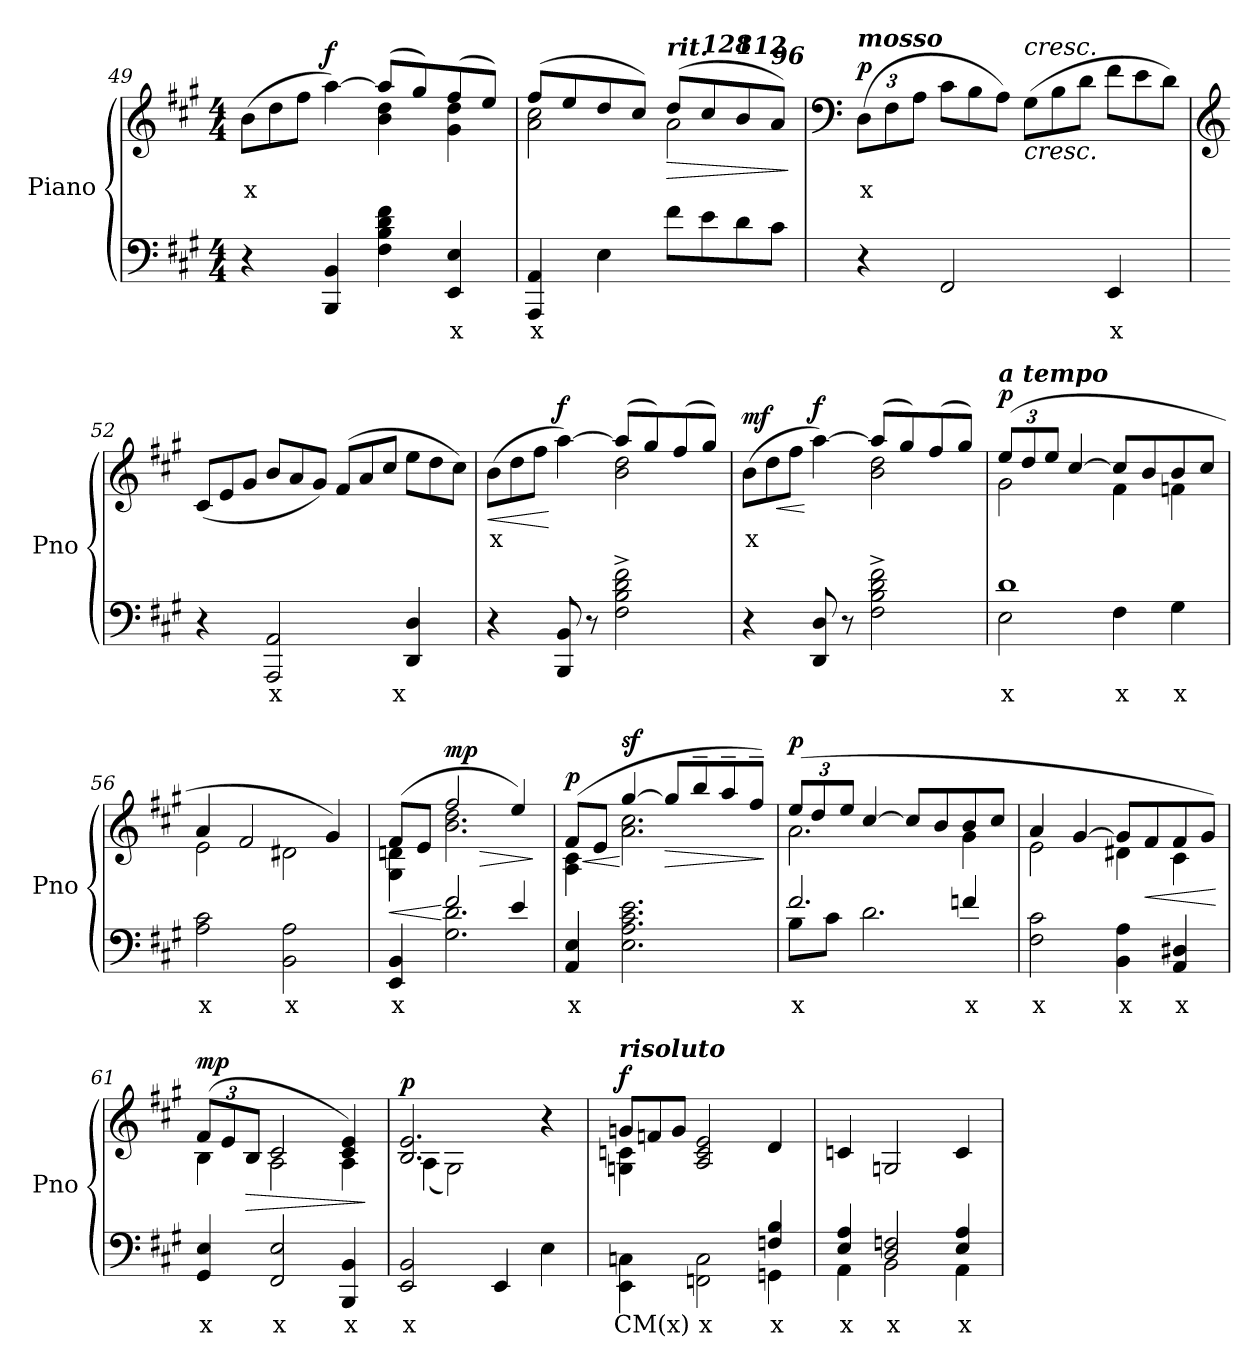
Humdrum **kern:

**kern	**text	**kern	**text	**dynam
*part1	*part1	*part1	*part1	*part1
*staff2	*staff2	*staff1	*staff1	*staff1/2
*I"Piano	*	*	*	*
*I'Pno	*	*	*	*
*clefF4	*	*clefG2	*	*
*k[f#c#g#]	*	*k[f#c#g#]	*	*
*M4/4	*	*M4/4	*	*
*	*	*Xtuplet	*	*
=49	=49	=49	=49	=49
!	!	!	!LO:LY:b	!
*	*	*^	*	*
4r	.	(>12b\L	2ryy	x	.
.	.	12dd\	.	.	.
.	.	12ff#\J	.	.	.
!	!	!	!	!	!LO:DY:b
4BBB/ 4BB/	.	[4aa\)	.	.	f
4F#\ 4B\ 4d\ 4f#\	.	(>8aa/L]	4b\ 4dd\	.	.
.	.	8gg#/)	.	.	.
!	!LO:LY:b	!	!	!	!
4EE/ 4E/	x	(>8ff#/	4g#\ 4dd\	.	.
.	.	8ee/J)	.	.	.
=50	=50	=50	=50	=50	=50
!	!LO:LY:b	!	!	!	!
4AAA/ 4AA/	x	(>8ff#/L	2a\ 2cc#\	.	.
.	.	8ee/	.	.	.
4E\	.	8dd/	.	.	.
.	.	8cc#/J)	.	.	.
!	!	!LO:TX:a:Bi:t=rit.	!	!	!
!	!	!	!	!	!LO:HP:b
8f#\L	.	(>8dd/L	2a\	.	>
!	!	!LO:TX:a:Bi:t=128	!	!	!
8e\	.	8cc#/	.	.	.
!	!	!LO:TX:a:Bi:t=112	!	!	!
8d\	.	8b/	.	.	.
!	!	!LO:TX:a:Bi:t=96	!	!	!
8c#\J	.	8a/J)	.	.	.
*	*	*v	*v	*	*
.	.	.	.	]
!!LO:LB:g=z
=51	=51	=51	=51	=51
*	*	*clefF4	*	*
*	*	*tuplet	*	*
*	*	*Xbrackettup	*	*
!	!	!LO:TX:a:Bi:t=mosso	!	!
!	!	!	!LO:LY:b	!LO:DY:b
4r	.	(>12D\L	x	p
.	.	12F#\	.	.
.	.	12A\J	.	.
*	*	*Xtuplet	*	*
2FF#/	.	12c#\L	.	.
.	.	12B\	.	.
.	.	12A\J)	.	.
!	!	!LO:TX:a:i:t=cresc.	!	!
!	!	!	!	!LO:HP:b
.	.	(>12G#\L	.	<
.	.	12B\	.	.
.	.	12d\J	.	.
!	!LO:LY:b	!	!	!
4EE/	x	12f#\L	.	.
.	.	12e\	.	.
.	.	12d\J)	.	.
!!LO:LB:g=z
=52	=52	=52	=52	=52
*	*	*clefG2	*	*
4r	.	(<12c#/L	.	.
.	.	12e/	.	.
.	.	12g#/J	.	.
!	!LO:LY:b	!	!	!
2AAA/ 2AA/	x	12b/L	.	.
.	.	12a/	.	.
.	.	12g#/J)	.	.
.	.	(>12f#/L	.	.
.	.	12a/	.	.
.	.	12cc#/J	.	.
!	!LO:LY:b	!	!	!
4DD/ 4D/	x	12ee\L	.	.
.	.	12dd\	.	.
.	.	12cc#\J)	.	.
=53	=53	=53	=53	=53
!	!	!	!LO:LY:b	!LO:HP:b
*	*	*^	*	*
4r	.	(>12b\L	2ryy	x	<
.	.	12dd\	.	.	.
.	.	12ff#\J	.	.	.
!	!	!	!	!	!LO:DY:n=1:b
8BBB/ 8BB/	.	[4aa\)	.	.	[ [ f
8r	.	.	.	.	.
2F#\^ 2B\^ 2d\^ 2f#\^	.	(>8aa/L]	2b\ 2dd\	.	.
.	.	8gg#/)	.	.	.
.	.	(>8ff#/	.	.	.
.	.	8gg#/J)	.	.	.
=54	=54	=54	=54	=54	=54
!	!	!	!	!LO:LY:b	!LO:HP:b
!	!	!	!	!	!LO:DY:n=1:b
4r	.	(>12b\L	2ryy	x	< mf
.	.	12dd\	.	.	.
.	.	12ff#\J	.	.	.
!	!	!	!	!	!LO:DY:n=2:b
8DD/ 8D/	.	[4aa\)	.	.	[ f
8r	.	.	.	.	.
2F#\^ 2B\^ 2d\^ 2f#\^	.	(>8aa/L]	2b\ 2dd\	.	.
.	.	8gg#/)	.	.	.
.	.	(>8ff#/	.	.	.
.	.	8gg#/J)	.	.	.
=55	=55	=55	=55	=55	=55
*^	*	*	*	*	*
!	!	!LO:LY:b	!	!	!	!
*	*	*	*tuplet	*	*	*
!	!	!	!LO:TX:a:Bi:t=a tempo	!	!	!
!	!	!	!	!	!	!LO:DY:b
1d	2E\	x	(>12ee/L	2g#\	.	p
.	.	.	12dd/	.	.	.
.	.	.	12ee/J	.	.	.
.	.	.	[4cc#/	.	.	.
!	!	!LO:LY:b	!	!	!	!
.	4F#\	x	8cc#/L]	4f#\	.	.
.	.	.	8b/	.	.	.
!	!	!LO:LY:b	!	!	!	!
.	4G#\	x	8b/	4fn\	.	.
.	.	.	8cc#/J	.	.	.
*v	*v	*	*	*	*	*
!!LO:PB:g=z	!!
=56	=56	=56	=56	=56	=56
!	!LO:LY:b	!	!	!	!
2A\ 2c#\	x	4a/	2e\	.	.
.	.	2f#/	.	.	.
!	!LO:LY:b	!	!	!	!
2BB\ 2A\	x	.	2d#X\	.	.
.	.	4g#/)	.	.	.
!!LO:LB:g=z	!!
=57	=57	=57	=57	=57	=57
!	!LO:LY:b	!	!	!	!LO:HP:b
*^	*	*	*	*	*
4EE/ 4BB/	4ryy	x	(>8f#/L	4G#\ 4dn\	.	<
.	.	.	8e/J	.	.	.
!	!	!	!	!	!	!LO:HP:n=1:b
!	!	!	!	!	!	!LO:DY:n=1:b
2f#/	2.G#\ 2.d\	.	2ff#/	2.b\ 2.dd\	.	[ > mp
4e/	.	.	4ee/)	.	.	.
*v	*v	*	*	*	*	*
*	*	*v	*v	*	*
.	.	.	.	]
=58	=58	=58	=58	=58
!	!LO:LY:b	!	!	!LO:HP:b
*	*	*^	*	*
!	!	!	!	!	!LO:DY:n=1:b
4AA/ 4E/	x	(>8f#/L	4A\ 4c#\	.	< p
.	.	8e/J	.	.	.
!	!	!	!	!	!LO:DY:n=2:b
2.E\ 2.A\ 2.c#\ 2.e\	.	[4gg#/	2.a\ 2.cc#\	.	[ sf
!	!	!	!	!	!LO:HP:b
.	.	8gg#/L]	.	.	>
.	.	8bb~/	.	.	.
.	.	8aa~/	.	.	.
.	.	8ff#~/J)	.	.	.
*	*	*v	*v	*	*
.	.	.	.	]
=59	=59	=59	=59	=59
*^	*	*	*	*
!	!	!LO:LY:b	!	!	!LO:DY:b
*	*	*	*^	*	*
2.f#/	8B\L	x	(>12ee/L	2.a\	.	p
.	.	.	12dd/	.	.	.
.	8c#\J	.	.	.	.	.
.	.	.	12ee/J	.	.	.
.	2.d\	.	[4cc#/	.	.	.
.	.	.	8cc#/L]	.	.	.
.	.	.	8b/	.	.	.
!	!	!LO:LY:b	!	!	!	!
4fn/	.	x	8b/	4g#\	.	.
.	.	.	8cc#/J	.	.	.
*v	*v	*	*	*	*	*
=60	=60	=60	=60	=60	=60
!	!LO:LY:b	!	!	!	!
2F#\ 2c#\	x	4a/	2e\	.	.
.	.	[4g#/	.	.	.
!	!LO:LY:b	!	!	!	!
4BB\ 4A\	x	8g#/L]	4d#X\	.	.
!	!	!	!	!	!LO:HP:b
.	.	8f#/	.	.	<
!	!LO:LY:b	!	!	!	!
4AA/ 4D#X/	x	8f#/	4c#\	.	.
.	.	8g#/J)	.	.	.
*	*	*v	*v	*	*
.	.	.	.	[
=61	=61	=61	=61	=61
!	!LO:LY:b	!	!	!LO:DY:b
*	*	*^	*	*
4GG#/ 4E/	x	(>12f#/L	4B\	.	mp
.	.	12e/	.	.	.
!	!	!	!	!	!LO:HP:b
.	.	12B/J	.	.	>
!	!LO:LY:b	!	!	!	!
2FF#/ 2E/	x	2c#/	2A\	.	.
!	!LO:LY:b	!	!	!	!
4BBB/ 4BB/	x	4c#/ 4e/)	4A\	.	.
*	*	*v	*v	*	*
.	.	.	.	]
!!LO:LB:g=z
=62	=62	=62	=62	=62
!	!LO:LY:b	!	!	!LO:DY:b
*	*	*^	*	*
2EE/ 2BB/	x	2.B/ 2.e/	(<4A\	.	p
.	.	.	2G#\)	.	.
4EE/	.	.	.	.	.
4E\	.	4r	4ryy	.	.
!!LO:LB:g=z	!!
=63	=63	=63	=63	=63	=63
*^	*	*	*	*	*
!	!	!LO:LY:b	!	!	!	!
*	*	*	*Xtuplet	*	*	*
!	!	!	!LO:TX:a:Bi:t=risoluto	!	!	!
!	!	!	!	!	!	!LO:DY:b
2.ryy	4EE\ 4Cn\	CM(x)	12gn/L	4Gn\ 4cn\	.	f
.	.	.	12fn/	.	.	.
.	.	.	12g/J	.	.	.
!	!	!LO:LY:b	!	!	!	!
.	2FFn\ 2C\	x	2A/ 2c/ 2e/	2.ryy	.	.
!	!	!LO:LY:b	!	!	!	!
4Fn/ 4B/	4GGn\	x	4d/	.	.	.
*	*	*	*v	*v	*	*
=64	=64	=64	=64	=64	=64
!	!	!LO:LY:b	!	!	!
4E/ 4A/	4AA\	x	4cn/	.	.
!	!	!LO:LY:b	!	!	!
2D/ 2Fn/	2BB\	x	2Gn/	.	.
!	!	!LO:LY:b	!	!	!
4E/ 4A/	4AA\	x	4c/	.	.
*v	*v	*	*	*	*
=	=	=	=	=
*-	*-	*-	*-	*-
